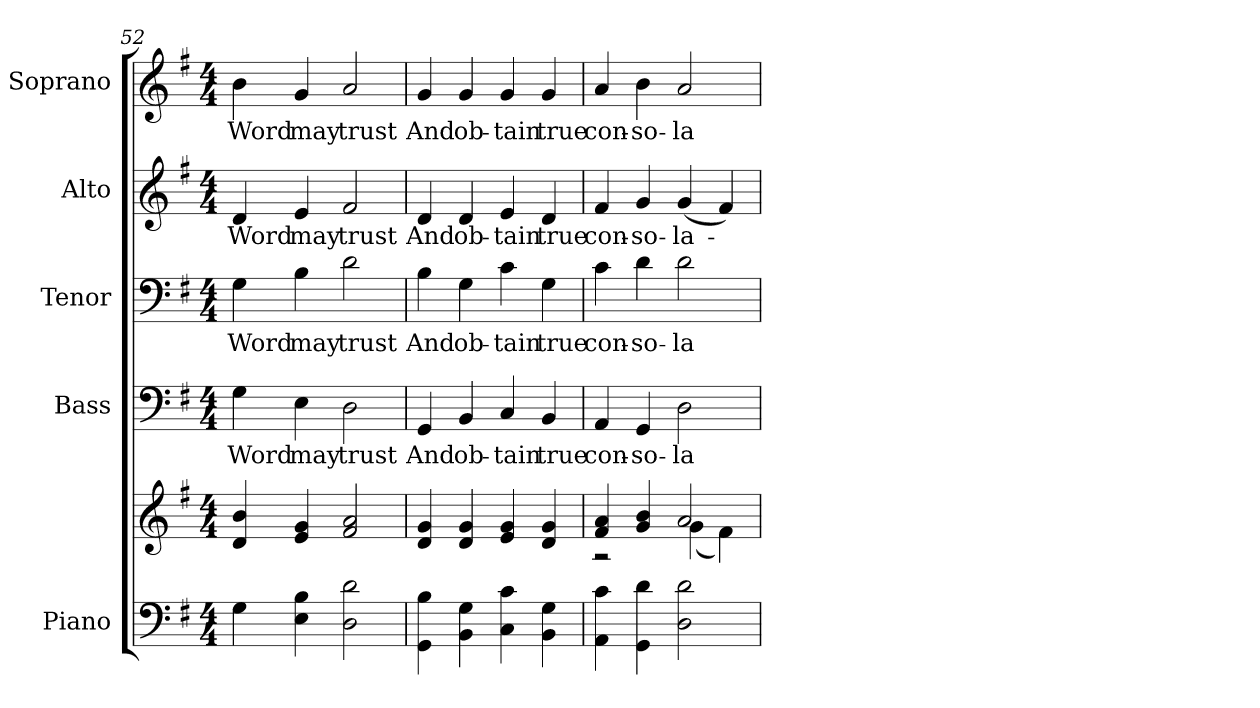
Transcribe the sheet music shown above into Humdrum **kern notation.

**kern	**kern	**kern	**text	**kern	**text	**kern	**text	**kern	**text
*part5	*part5	*part4	*part4	*part3	*part3	*part2	*part2	*part1	*part1
*staff6	*staff5	*staff4	*staff4	*staff3	*staff3	*staff2	*staff2	*staff1	*staff1
*I"Piano	*	*I"Bass	*	*I"Tenor	*	*I"Alto	*	*I"Soprano	*
*I'Pno.	*	*I'B.	*	*I'T.	*	*I'A.	*	*I'S.	*
!!LO:PB:g=z
*clefF4	*clefG2	*clefF4	*	*clefF4	*	*clefG2	*	*clefG2	*
*k[f#]	*k[f#]	*k[f#]	*	*k[f#]	*	*k[f#]	*	*k[f#]	*
*G:	*G:	*G:	*	*G:	*	*G:	*	*G:	*
*M4/4	*M4/4	*M4/4	*	*M4/4	*	*M4/4	*	*M4/4	*
=52	=52	=52	=52	=52	=52	=52	=52	=52	=52
!	!	!	!LO:LY:b:color=#000000	!	!	!	!	!	!
!	!	!	!	!	!LO:LY:b:color=#000000	!	!	!	!
!	!	!	!	!	!	!	!LO:LY:b:color=#000000	!	!
!	!	!	!	!	!	!	!	!	!LO:LY:b:color=#000000
4Gi\	4di/ 4bi	4Gi\	Word	4Gi\	Word	4di/	Word	4bi\	Word
!	!	!	!LO:LY:b:color=#000000	!	!	!	!	!	!
!	!	!	!	!	!LO:LY:b:color=#000000	!	!	!	!
!	!	!	!	!	!	!	!LO:LY:b:color=#000000	!	!
!	!	!	!	!	!	!	!	!	!LO:LY:b:color=#000000
4Ei\ 4Bi	4ei/ 4gi	4Ei\	may	4Bi\	may	4ei/	may	4gi/	may
!	!	!	!LO:LY:b:color=#000000	!	!	!	!	!	!
!	!	!	!	!	!LO:LY:b:color=#000000	!	!	!	!
!	!	!	!	!	!	!	!LO:LY:b:color=#000000	!	!
!	!	!	!	!	!	!	!	!	!LO:LY:b:color=#000000
2Di\ 2di	2f#i/ 2ai	2Di\	trust	2di\	trust	2f#i/	trust	2ai/	trust
=53	=53	=53	=53	=53	=53	=53	=53	=53	=53
!	!	!	!LO:LY:b:color=#000000	!	!	!	!	!	!
!	!	!	!	!	!LO:LY:b:color=#000000	!	!	!	!
!	!	!	!	!	!	!	!LO:LY:b:color=#000000	!	!
!	!	!	!	!	!	!	!	!	!LO:LY:b:color=#000000
4GGi\ 4Bi	4di/ 4gi	4GGi/	And	4Bi\	And	4di/	And	4gi/	And
!	!	!	!LO:LY:b:color=#000000	!	!	!	!	!	!
!	!	!	!	!	!LO:LY:b:color=#000000	!	!	!	!
!	!	!	!	!	!	!	!LO:LY:b:color=#000000	!	!
!	!	!	!	!	!	!	!	!	!LO:LY:b:color=#000000
4BBi\ 4Gi	4di/ 4gi	4BBi/	ob-	4Gi\	ob-	4di/	ob-	4gi/	ob-
!	!	!	!LO:LY:b:color=#000000	!	!	!	!	!	!
!	!	!	!	!	!LO:LY:b:color=#000000	!	!	!	!
!	!	!	!	!	!	!	!LO:LY:b:color=#000000	!	!
!	!	!	!	!	!	!	!	!	!LO:LY:b:color=#000000
4Ci\ 4ci	4ei/ 4gi	4Ci/	-tain	4ci\	-tain	4ei/	-tain	4gi/	-tain
!	!	!	!LO:LY:b:color=#000000	!	!	!	!	!	!
!	!	!	!	!	!LO:LY:b:color=#000000	!	!	!	!
!	!	!	!	!	!	!	!LO:LY:b:color=#000000	!	!
!	!	!	!	!	!	!	!	!	!LO:LY:b:color=#000000
4BBi\ 4Gi	4di/ 4gi	4BBi/	true	4Gi\	true	4di/	true	4gi/	true
!!LO:PB:g=z
=54	=54	=54	=54	=54	=54	=54	=54	=54	=54
*	*^	*	*	*	*	*	*	*	*
!	!	!	!	!LO:LY:b:color=#000000	!	!	!	!	!	!
!	!	!	!	!	!	!LO:LY:b:color=#000000	!	!	!	!
!	!	!	!	!	!	!	!	!LO:LY:b:color=#000000	!	!
!	!	!	!	!	!	!	!	!	!	!LO:LY:b:color=#000000
4AAi\ 4ci	4f#i/ 4ai	2r	4AAi/	con-	4ci\	con-	4f#i/	con-	4ai/	con-
!	!	!	!	!LO:LY:b:color=#000000	!	!	!	!	!	!
!	!	!	!	!	!	!LO:LY:b:color=#000000	!	!	!	!
!	!	!	!	!	!	!	!	!LO:LY:b:color=#000000	!	!
!	!	!	!	!	!	!	!	!	!	!LO:LY:b:color=#000000
4GGi\ 4di	4gi/ 4bi	.	4GGi/	-so-	4di\	-so-	4gi/	-so-	4bi\	-so-
!	!	!	!	!LO:LY:b:color=#000000	!	!	!	!	!	!
!	!	!	!	!	!	!LO:LY:b:color=#000000	!	!	!	!
!	!	!	!	!	!	!	!	!LO:LY:b:color=#000000	!	!
!	!	!	!	!	!	!	!	!	!	!LO:LY:b:color=#000000
2Di\ 2di	2ai/	(4gi\	2Di\	-la-	2di\	-la-	(4gi/	-la-	2ai/	-la-
.	.	4f#i\)	.	.	.	.	4f#i/)	.	.	.
*	*v	*v	*	*	*	*	*	*	*	*
=	=	=	=	=	=	=	=	=	=
*-	*-	*-	*-	*-	*-	*-	*-	*-	*-
